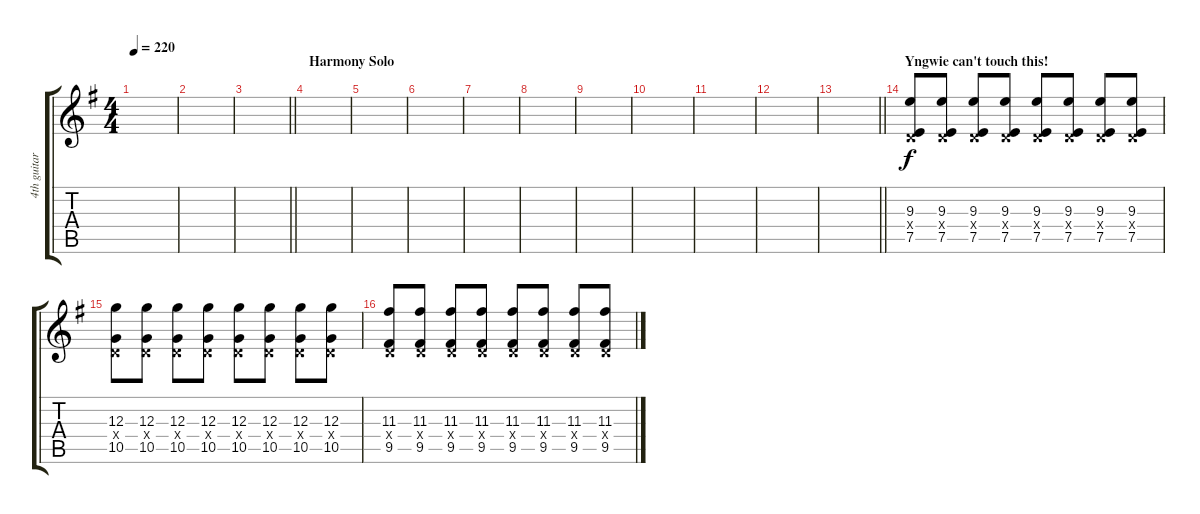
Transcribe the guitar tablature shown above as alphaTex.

\track ("4th guitar track" "4th guitar") {instrument distortionguitar}
\staff {score tabs}
\tuning (E4 B3 G3 D3 A2 E2) {hide}
\ts (4 4)
\tempo 220
\clef g2
\ks g
|
|
\barLineRight lightlight
|
\section ("" "Harmony Solo")
|
|
|
|
|
|
|
|
|
\barLineRight lightlight
|
\section ("" "Yngwie can't touch this!")
(9.3 0.4{x} 7.5).8 (9.3 0.4{x} 7.5).8 (9.3 0.4{x} 7.5).8 (9.3 0.4{x} 7.5).8 (9.3 0.4{x} 7.5).8 (9.3 0.4{x} 7.5).8 (9.3 0.4{x} 7.5).8 (9.3 0.4{x} 7.5).8 |
(12.3 0.4{x} 10.5).8 (12.3 0.4{x} 10.5).8 (12.3 0.4{x} 10.5).8 (12.3 0.4{x} 10.5).8 (12.3 0.4{x} 10.5).8 (12.3 0.4{x} 10.5).8 (12.3 0.4{x} 10.5).8 (12.3 0.4{x} 10.5).8 |
(11.3 0.4{x} 9.5).8 (11.3 0.4{x} 9.5).8 (11.3 0.4{x} 9.5).8 (11.3 0.4{x} 9.5).8 (11.3 0.4{x} 9.5).8 (11.3 0.4{x} 9.5).8 (11.3 0.4{x} 9.5).8 (11.3 0.4{x} 9.5).8
